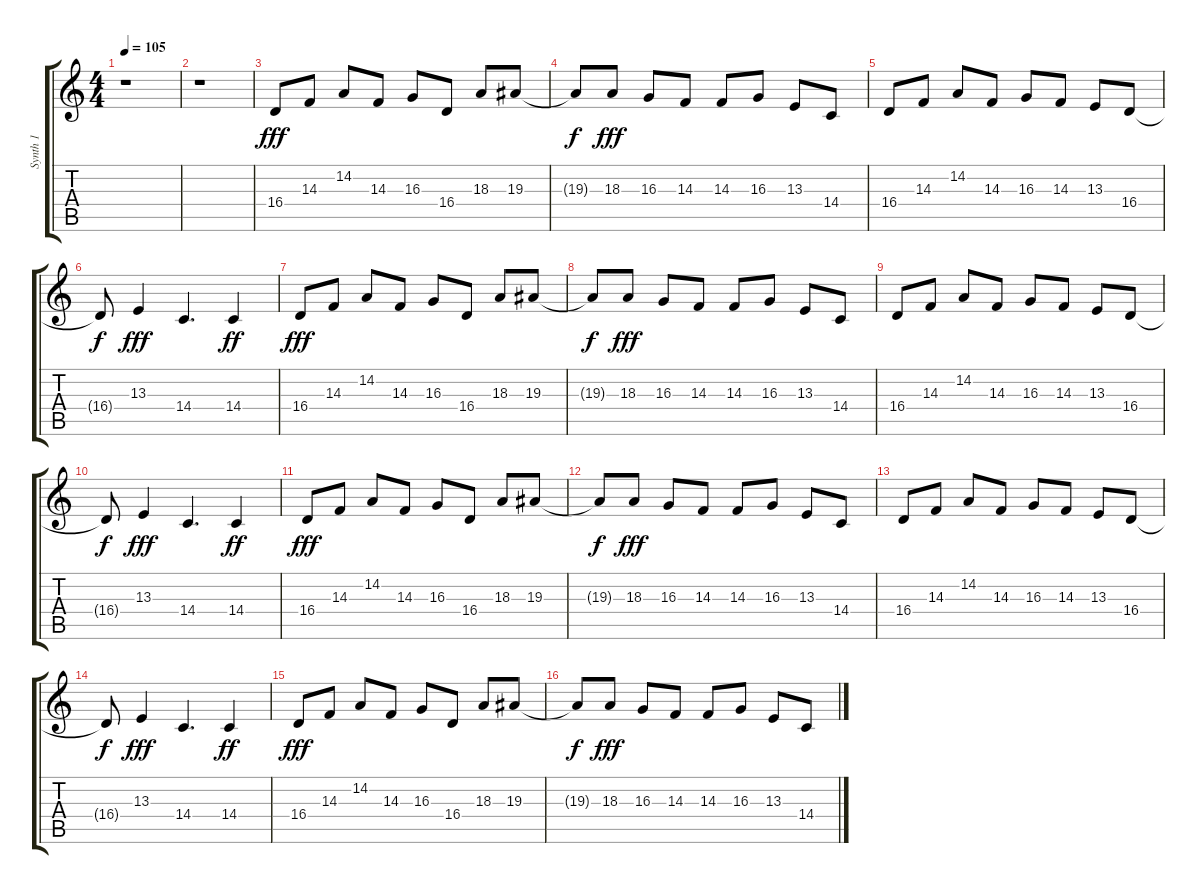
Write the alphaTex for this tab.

\track ("Synth 1" "Synth 1") {instrument shanai}
\staff {score tabs}
\tuning (C4 G3 Eb3 Bb2 F2 C2) {hide}
\ts (4 4)
\tempo 105
\clef g2
\ks c
r.1{dy ff} |
r.1 |
16.4.8{dy fff} 14.3.8 14.2.8 14.3.8 16.3.8 16.4.8 18.3.8 19.3.8 |
19.3{t}.8{dy f} 18.3.8{dy fff} 16.3.8 14.3.8 14.3.8 16.3.8 13.3.8 14.4.8 |
16.4.8 14.3.8 14.2.8 14.3.8 16.3.8 14.3.8 13.3.8 16.4.8 |
16.4{t}.8{dy f} 13.3.4{dy fff} 14.4.4{d} 14.4.4{dy ff} |
16.4.8{dy fff} 14.3.8 14.2.8 14.3.8 16.3.8 16.4.8 18.3.8 19.3.8 |
19.3{t}.8{dy f} 18.3.8{dy fff} 16.3.8 14.3.8 14.3.8 16.3.8 13.3.8 14.4.8 |
16.4.8 14.3.8 14.2.8 14.3.8 16.3.8 14.3.8 13.3.8 16.4.8 |
16.4{t}.8{dy f} 13.3.4{dy fff} 14.4.4{d} 14.4.4{dy ff} |
16.4.8{dy fff} 14.3.8 14.2.8 14.3.8 16.3.8 16.4.8 18.3.8 19.3.8 |
19.3{t}.8{dy f} 18.3.8{dy fff} 16.3.8 14.3.8 14.3.8 16.3.8 13.3.8 14.4.8 |
16.4.8 14.3.8 14.2.8 14.3.8 16.3.8 14.3.8 13.3.8 16.4.8 |
16.4{t}.8{dy f} 13.3.4{dy fff} 14.4.4{d} 14.4.4{dy ff} |
16.4.8{dy fff} 14.3.8 14.2.8 14.3.8 16.3.8 16.4.8 18.3.8 19.3.8 |
19.3{t}.8{dy f} 18.3.8{dy fff} 16.3.8 14.3.8 14.3.8 16.3.8 13.3.8 14.4.8
